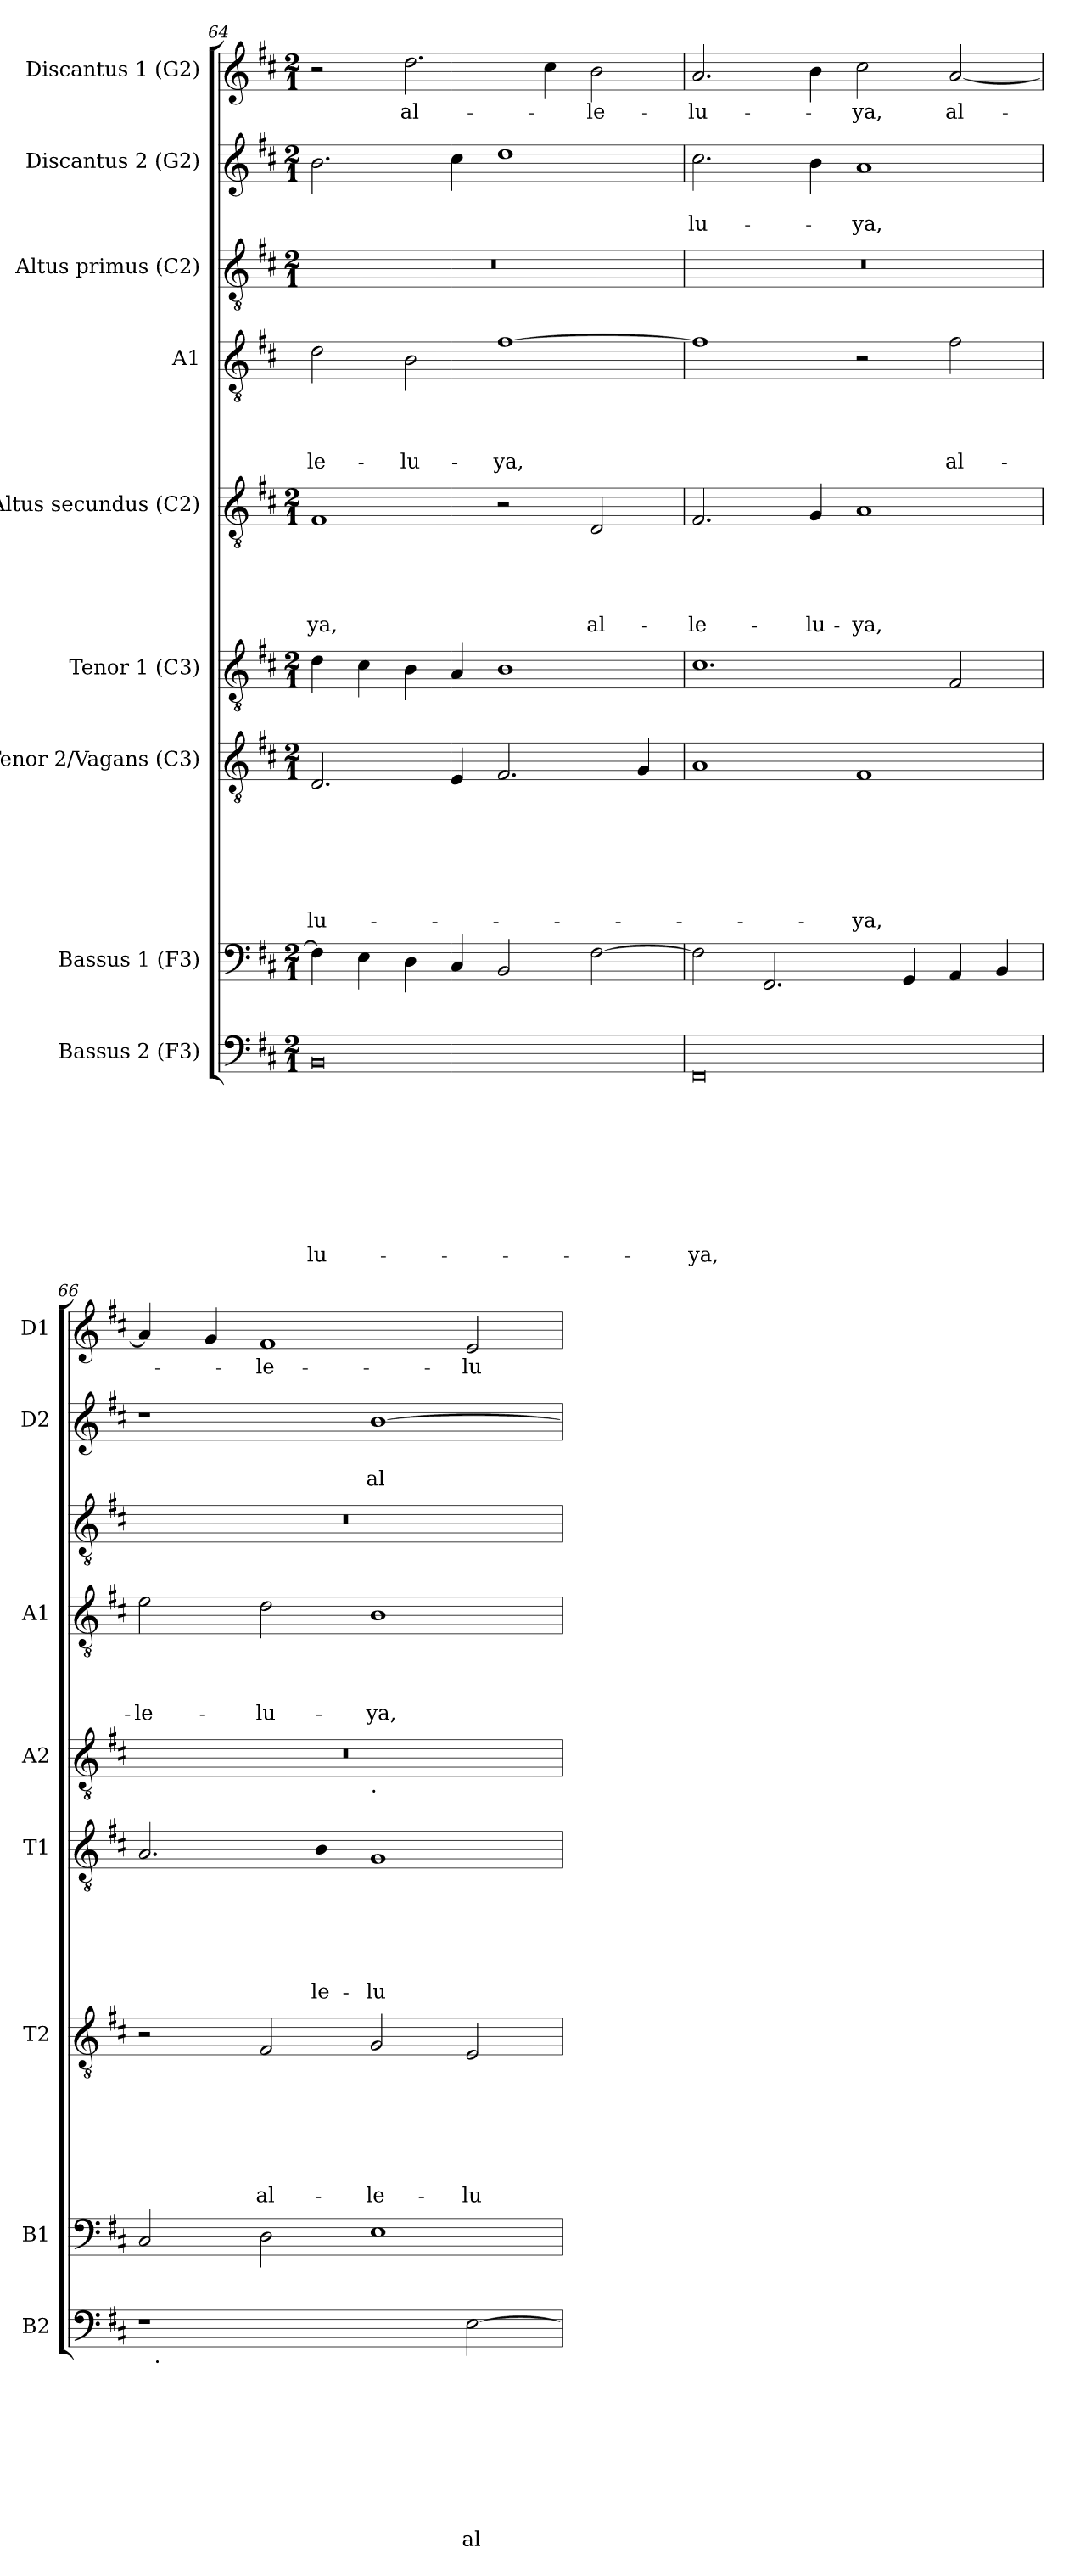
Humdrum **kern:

**kern	**text	**text	**text	**text	**text	**text	**text	**text	**text	**kern	**kern	**text	**text	**text	**text	**text	**text	**text	**kern	**text	**text	**text	**text	**text	**text	**kern	**text	**text	**text	**text	**text	**kern	**text	**text	**text	**text	**kern	**kern	**text	**text	**kern	**text
*part9	*part9	*part9	*part9	*part9	*part9	*part9	*part9	*part9	*part9	*part8	*part7	*part7	*part7	*part7	*part7	*part7	*part7	*part7	*part6	*part6	*part6	*part6	*part6	*part6	*part6	*part5	*part5	*part5	*part5	*part5	*part5	*part4	*part4	*part4	*part4	*part4	*part3	*part2	*part2	*part2	*part1	*part1
*staff9	*staff9	*staff9	*staff9	*staff9	*staff9	*staff9	*staff9	*staff9	*staff9	*staff8	*staff7	*staff7	*staff7	*staff7	*staff7	*staff7	*staff7	*staff7	*staff6	*staff6	*staff6	*staff6	*staff6	*staff6	*staff6	*staff5	*staff5	*staff5	*staff5	*staff5	*staff5	*staff4	*staff4	*staff4	*staff4	*staff4	*staff3	*staff2	*staff2	*staff2	*staff1	*staff1
*I"Bassus 2 (F3)	*	*	*	*	*	*	*	*	*	*I"Bassus 1 (F3)	*I"Tenor 2/Vagans (C3)	*	*	*	*	*	*	*	*I"Tenor 1 (C3)	*	*	*	*	*	*	*I"Altus secundus (C2)	*	*	*	*	*	*I"A1	*	*	*	*	*I"Altus primus (C2)	*I"Discantus 2 (G2)	*	*	*I"Discantus 1 (G2)	*
*I'B2	*	*	*	*	*	*	*	*	*	*I'B1	*I'T2	*	*	*	*	*	*	*	*I'T1	*	*	*	*	*	*	*I'A2	*	*	*	*	*	*I'A1	*	*	*	*	*	*I'D2	*	*	*I'D1	*
!!LO:LB:g=z
*clefF4	*	*	*	*	*	*	*	*	*	*clefF4	*clefGv2	*	*	*	*	*	*	*	*clefGv2	*	*	*	*	*	*	*clefGv2	*	*	*	*	*	*clefGv2	*	*	*	*	*clefGv2	*clefG2	*	*	*clefG2	*
*k[f#c#]	*	*	*	*	*	*	*	*	*	*k[f#c#]	*k[f#c#]	*	*	*	*	*	*	*	*k[f#c#]	*	*	*	*	*	*	*k[f#c#]	*	*	*	*	*	*k[f#c#]	*	*	*	*	*k[f#c#]	*k[f#c#]	*	*	*k[f#c#]	*
*D:	*	*	*	*	*	*	*	*	*	*D:	*D:	*	*	*	*	*	*	*	*D:	*	*	*	*	*	*	*D:	*	*	*	*	*	*D:	*	*	*	*	*D:	*D:	*	*	*D:	*
*M2/1	*	*	*	*	*	*	*	*	*	*M2/1	*M2/1	*	*	*	*	*	*	*	*M2/1	*	*	*	*	*	*	*M2/1	*	*	*	*	*	*	*	*	*	*	*M2/1	*M2/1	*	*	*M2/1	*
=64	=64	=64	=64	=64	=64	=64	=64	=64	=64	=64	=64	=64	=64	=64	=64	=64	=64	=64	=64	=64	=64	=64	=64	=64	=64	=64	=64	=64	=64	=64	=64	=64	=64	=64	=64	=64	=64	=64	=64	=64	=64	=64
!	!	!	!	!	!	!	!	!	!LO:LY:b:rj	!	!	!	!	!	!	!	!	!LO:LY:b	!	!	!	!	!	!	!	!	!	!	!	!	!LO:LY:b	!	!	!	!	!LO:LY:b	!	!	!	!	!	!
0BB	.	.	.	.	.	.	.	.	-lu-	4F#\]	2.D/	.	.	.	.	.	.	-lu-	4d\	.	.	.	.	.	.	1F#	.	.	.	.	-ya,	2d\	.	.	.	-le-	0r	2.b\	.	.	2r	.
.	.	.	.	.	.	.	.	.	.	4E\	.	.	.	.	.	.	.	.	4c#\	.	.	.	.	.	.	.	.	.	.	.	.	.	.	.	.	.	.	.	.	.	.	.
!	!	!	!	!	!	!	!	!	!	!	!	!	!	!	!	!	!	!	!	!	!	!	!	!	!	!	!	!	!	!	!	!	!	!	!	!LO:LY:b	!	!	!	!	!	!LO:LY:b
.	.	.	.	.	.	.	.	.	.	4D\	.	.	.	.	.	.	.	.	4B\	.	.	.	.	.	.	.	.	.	.	.	.	2B\	.	.	.	-lu-	.	.	.	.	2.dd\	al-
.	.	.	.	.	.	.	.	.	.	4C#/	4E/	.	.	.	.	.	.	.	4A/	.	.	.	.	.	.	.	.	.	.	.	.	.	.	.	.	.	.	4cc#\	.	.	.	.
!	!	!	!	!	!	!	!	!	!	!	!	!	!	!	!	!	!	!	!	!	!	!	!	!	!	!	!	!	!	!	!	!	!	!	!	!LO:LY:b	!	!	!	!	!	!
.	.	.	.	.	.	.	.	.	.	2BB/	2.F#/	.	.	.	.	.	.	.	1B	.	.	.	.	.	.	2r	.	.	.	.	.	[>1f#	.	.	.	-ya,	.	1dd	.	.	.	.
.	.	.	.	.	.	.	.	.	.	.	.	.	.	.	.	.	.	.	.	.	.	.	.	.	.	.	.	.	.	.	.	.	.	.	.	.	.	.	.	.	4cc#\	.
!	!	!	!	!	!	!	!	!	!	!	!	!	!	!	!	!	!	!	!	!	!	!	!	!	!	!	!	!	!	!	!LO:LY:b	!	!	!	!	!	!	!	!	!	!	!LO:LY:b
.	.	.	.	.	.	.	.	.	.	[>2F#\	.	.	.	.	.	.	.	.	.	.	.	.	.	.	.	2D/	.	.	.	.	al-	.	.	.	.	.	.	.	.	.	2b\	-le-
.	.	.	.	.	.	.	.	.	.	.	4G/	.	.	.	.	.	.	.	.	.	.	.	.	.	.	.	.	.	.	.	.	.	.	.	.	.	.	.	.	.	.	.
=65	=65	=65	=65	=65	=65	=65	=65	=65	=65	=65	=65	=65	=65	=65	=65	=65	=65	=65	=65	=65	=65	=65	=65	=65	=65	=65	=65	=65	=65	=65	=65	=65	=65	=65	=65	=65	=65	=65	=65	=65	=65	=65
!	!	!	!	!	!	!	!	!	!LO:LY:b	!	!	!	!	!	!	!	!	!	!	!	!	!	!	!	!	!	!	!	!	!	!LO:LY:b	!	!	!	!	!	!	!	!	!LO:LY:b	!	!LO:LY:b
0FF#	.	.	.	.	.	.	.	.	-ya,	2F#\]	1A	.	.	.	.	.	.	.	1.c#	.	.	.	.	.	.	2.F#/	.	.	.	.	-le-	1f#]	.	.	.	.	0r	2.cc#\	.	-lu-	2.a/	-lu-
.	.	.	.	.	.	.	.	.	.	2.FF#/	.	.	.	.	.	.	.	.	.	.	.	.	.	.	.	.	.	.	.	.	.	.	.	.	.	.	.	.	.	.	.	.
!	!	!	!	!	!	!	!	!	!	!	!	!	!	!	!	!	!	!	!	!	!	!	!	!	!	!	!	!	!	!	!LO:LY:b	!	!	!	!	!	!	!	!	!	!	!
.	.	.	.	.	.	.	.	.	.	.	.	.	.	.	.	.	.	.	.	.	.	.	.	.	.	4G/	.	.	.	.	-lu-	.	.	.	.	.	.	4b\	.	.	4b\	.
!	!	!	!	!	!	!	!	!	!	!	!	!	!	!	!	!	!	!LO:LY:b	!	!	!	!	!	!	!	!	!	!	!	!	!LO:LY:b	!	!	!	!	!	!	!	!	!LO:LY:b	!	!LO:LY:b
.	.	.	.	.	.	.	.	.	.	.	1F#	.	.	.	.	.	.	-ya,	.	.	.	.	.	.	.	1A	.	.	.	.	-ya,	2r	.	.	.	.	.	1a	.	-ya,	2cc#\	-ya,
.	.	.	.	.	.	.	.	.	.	4GG/	.	.	.	.	.	.	.	.	.	.	.	.	.	.	.	.	.	.	.	.	.	.	.	.	.	.	.	.	.	.	.	.
!	!	!	!	!	!	!	!	!	!	!	!	!	!	!	!	!	!	!	!	!	!	!	!	!	!	!	!	!	!	!	!	!	!	!	!	!LO:LY:b	!	!	!	!	!	!LO:LY:b
.	.	.	.	.	.	.	.	.	.	4AA/	.	.	.	.	.	.	.	.	2F#/	.	.	.	.	.	.	.	.	.	.	.	.	2f#\	.	.	.	al-	.	.	.	.	[<2a/	al-
.	.	.	.	.	.	.	.	.	.	4BB/	.	.	.	.	.	.	.	.	.	.	.	.	.	.	.	.	.	.	.	.	.	.	.	.	.	.	.	.	.	.	.	.
=66	=66	=66	=66	=66	=66	=66	=66	=66	=66	=66	=66	=66	=66	=66	=66	=66	=66	=66	=66	=66	=66	=66	=66	=66	=66	=66	=66	=66	=66	=66	=66	=66	=66	=66	=66	=66	=66	=66	=66	=66	=66	=66
!	!	!	!	!	!	!	!	!	!	!	!	!	!	!	!	!	!	!	!	!	!	!	!	!	!	!	!	!	!	!	!	!	!	!	!	!LO:LY:b	!	!	!	!	!	!
*^	*	*	*	*	*	*	*	*	*	*	*	*	*	*	*	*	*	*	*	*	*	*	*	*	*	*^	*	*	*	*	*	*	*	*	*	*	*	*	*	*	*	*
1r	32ryy	.	.	.	.	.	.	.	.	.	2C#/	2r	.	.	.	.	.	.	.	2.A/	.	.	.	.	.	.	0r	1ryy	.	.	.	.	.	2e\	.	.	.	-le-	0r	1r	.	.	4a/]	.
!	!LO:TX:b:t=.	!	!	!	!	!	!	!	!	!	!	!	!	!	!	!	!	!	!	!	!	!	!	!	!	!	!	!	!	!	!	!	!	!	!	!	!	!	!	!	!	!	!	!
.	1ryy	.	.	.	.	.	.	.	.	.	.	.	.	.	.	.	.	.	.	.	.	.	.	.	.	.	.	.	.	.	.	.	.	.	.	.	.	.	.	.	.	.	.	.
.	.	.	.	.	.	.	.	.	.	.	.	.	.	.	.	.	.	.	.	.	.	.	.	.	.	.	.	.	.	.	.	.	.	.	.	.	.	.	.	.	.	.	4g/	.
!	!	!	!	!	!	!	!	!	!	!	!	!	!	!	!	!	!	!	!LO:LY:b	!	!	!	!	!	!	!	!	!	!	!	!	!	!	!	!	!	!	!LO:LY:b	!	!	!	!	!	!LO:LY:b
.	.	.	.	.	.	.	.	.	.	.	2D\	2F#/	.	.	.	.	.	.	al-	.	.	.	.	.	.	.	.	.	.	.	.	.	.	2d\	.	.	.	-lu-	.	.	.	.	1f#	-le-
!	!	!	!	!	!	!	!	!	!	!	!	!	!	!	!	!	!	!	!	!	!	!	!	!	!	!LO:LY:b	!	!	!	!	!	!	!	!	!	!	!	!	!	!	!	!	!	!
.	.	.	.	.	.	.	.	.	.	.	.	.	.	.	.	.	.	.	.	4B\	.	.	.	.	.	-le-	.	.	.	.	.	.	.	.	.	.	.	.	.	.	.	.	.	.
!	!	!	!	!	!	!	!	!	!	!	!	!	!	!	!	!	!	!	!	!	!	!	!	!	!	!	!	!LO:TX:b:t=.	!	!	!	!	!	!	!	!	!	!	!	!	!	!	!	!
!	!	!	!	!	!	!	!	!	!	!	!	!	!	!	!	!	!	!	!LO:LY:b	!	!	!	!	!	!	!LO:LY:b	!	!	!	!	!	!	!	!	!	!	!	!LO:LY:b	!	!	!	!LO:LY:b	!	!
2ryy	.	.	.	.	.	.	.	.	.	.	1E	2G/	.	.	.	.	.	.	-le-	1G	.	.	.	.	.	-lu-	.	1ryy	.	.	.	.	.	1B	.	.	.	-ya,	.	[>1b	.	al-	.	.
.	2ryy	.	.	.	.	.	.	.	.	.	.	.	.	.	.	.	.	.	.	.	.	.	.	.	.	.	.	.	.	.	.	.	.	.	.	.	.	.	.	.	.	.	.	.
!	!	!	!	!	!	!	!	!	!	!LO:LY:b	!	!	!	!	!	!	!	!	!LO:LY:b	!	!	!	!	!	!	!	!	!	!	!	!	!	!	!	!	!	!	!	!	!	!	!	!	!LO:LY:b
[>2E\	.	.	.	.	.	.	.	.	.	al-	.	2E/	.	.	.	.	.	.	-lu-	.	.	.	.	.	.	.	.	.	.	.	.	.	.	.	.	.	.	.	.	.	.	.	2e/	-lu-
.	4...ryy	.	.	.	.	.	.	.	.	.	.	.	.	.	.	.	.	.	.	.	.	.	.	.	.	.	.	.	.	.	.	.	.	.	.	.	.	.	.	.	.	.	.	.
*v	*v	*	*	*	*	*	*	*	*	*	*	*	*	*	*	*	*	*	*	*	*	*	*	*	*	*	*v	*v	*	*	*	*	*	*	*	*	*	*	*	*	*	*	*	*
=	=	=	=	=	=	=	=	=	=	=	=	=	=	=	=	=	=	=	=	=	=	=	=	=	=	=	=	=	=	=	=	=	=	=	=	=	=	=	=	=	=	=
*-	*-	*-	*-	*-	*-	*-	*-	*-	*-	*-	*-	*-	*-	*-	*-	*-	*-	*-	*-	*-	*-	*-	*-	*-	*-	*-	*-	*-	*-	*-	*-	*-	*-	*-	*-	*-	*-	*-	*-	*-	*-	*-
